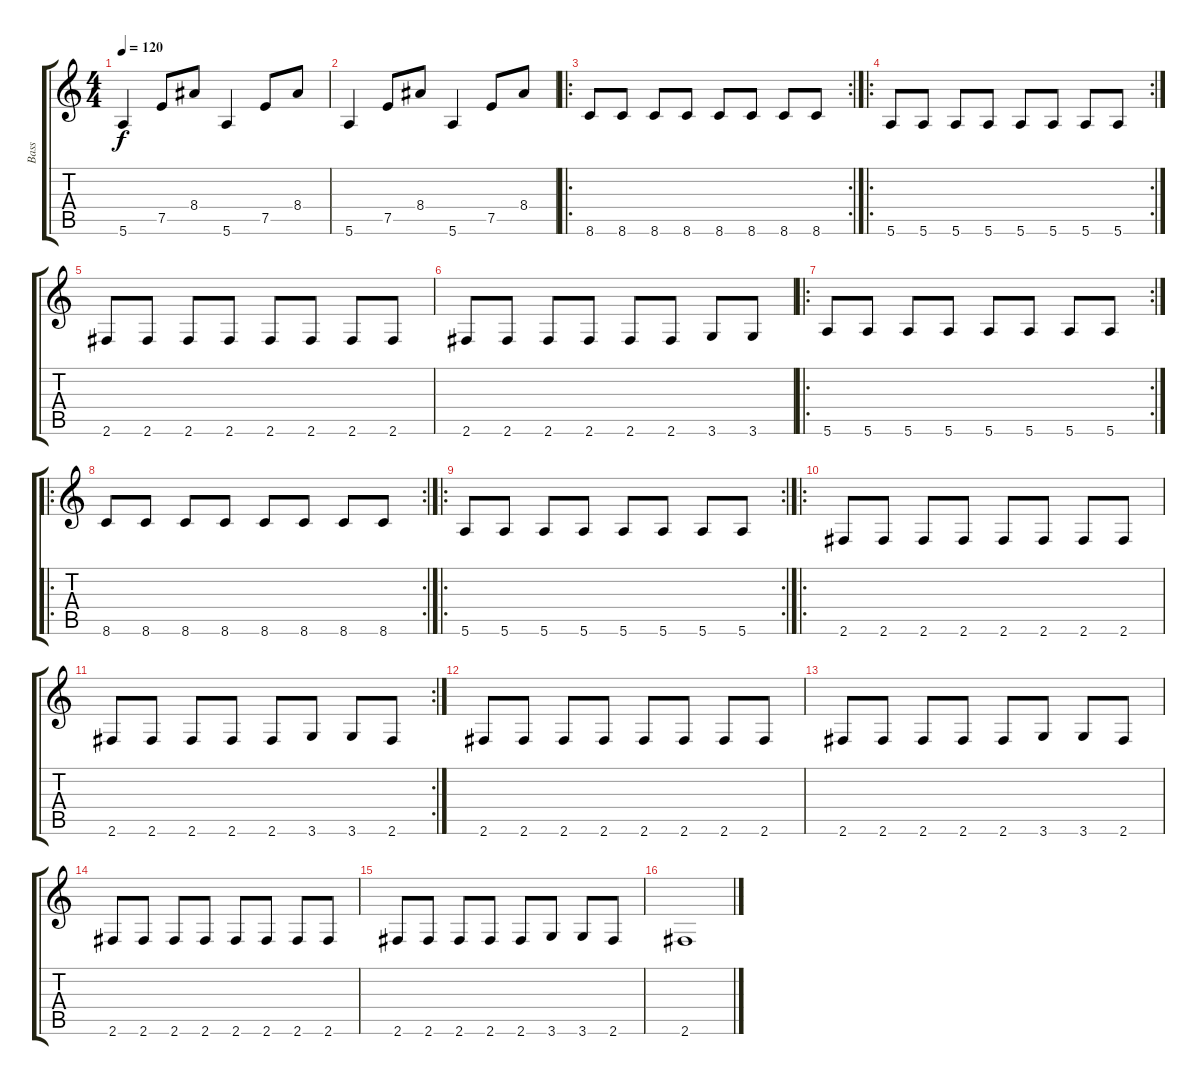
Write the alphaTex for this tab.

\track ("Bass" "Bass") {instrument electricbasspick}
\staff {score tabs}
\tuning (E4 B3 G3 D3 A2 E2) {hide}
\ts (4 4)
\tempo 120
\clef g2
\ks c
5.6.4{dy f volume 8} 7.5.8 8.4.8 5.6.4 7.5.8 8.4.8 |
5.6.4 7.5.8 8.4.8 5.6.4 7.5.8 8.4.8 |
\ro
\rc 2
8.6.8{volume 13} 8.6.8 8.6.8 8.6.8 8.6.8 8.6.8 8.6.8 8.6.8 |
\ro
\rc 2
5.6.8 5.6.8 5.6.8 5.6.8 5.6.8 5.6.8 5.6.8 5.6.8 |
2.6.8 2.6.8 2.6.8 2.6.8 2.6.8 2.6.8 2.6.8 2.6.8 |
2.6.8 2.6.8 2.6.8 2.6.8 2.6.8 2.6.8 3.6.8 3.6.8 |
\ro
\rc 2
5.6.8 5.6.8 5.6.8 5.6.8 5.6.8 5.6.8 5.6.8 5.6.8 |
\ro
\rc 2
8.6.8 8.6.8 8.6.8 8.6.8 8.6.8 8.6.8 8.6.8 8.6.8 |
\ro
\rc 2
5.6.8 5.6.8 5.6.8 5.6.8 5.6.8 5.6.8 5.6.8 5.6.8 |
\ro
2.6.8 2.6.8 2.6.8 2.6.8 2.6.8 2.6.8 2.6.8 2.6.8 |
\rc 2
2.6.8 2.6.8 2.6.8 2.6.8 2.6.8 3.6.8 3.6.8 2.6.8 |
2.6.8 2.6.8 2.6.8 2.6.8 2.6.8 2.6.8 2.6.8 2.6.8 |
2.6.8 2.6.8 2.6.8 2.6.8 2.6.8 3.6.8 3.6.8 2.6.8 |
2.6.8 2.6.8 2.6.8 2.6.8 2.6.8 2.6.8 2.6.8 2.6.8 |
2.6.8 2.6.8 2.6.8 2.6.8 2.6.8 3.6.8 3.6.8 2.6.8 |
2.6.1
